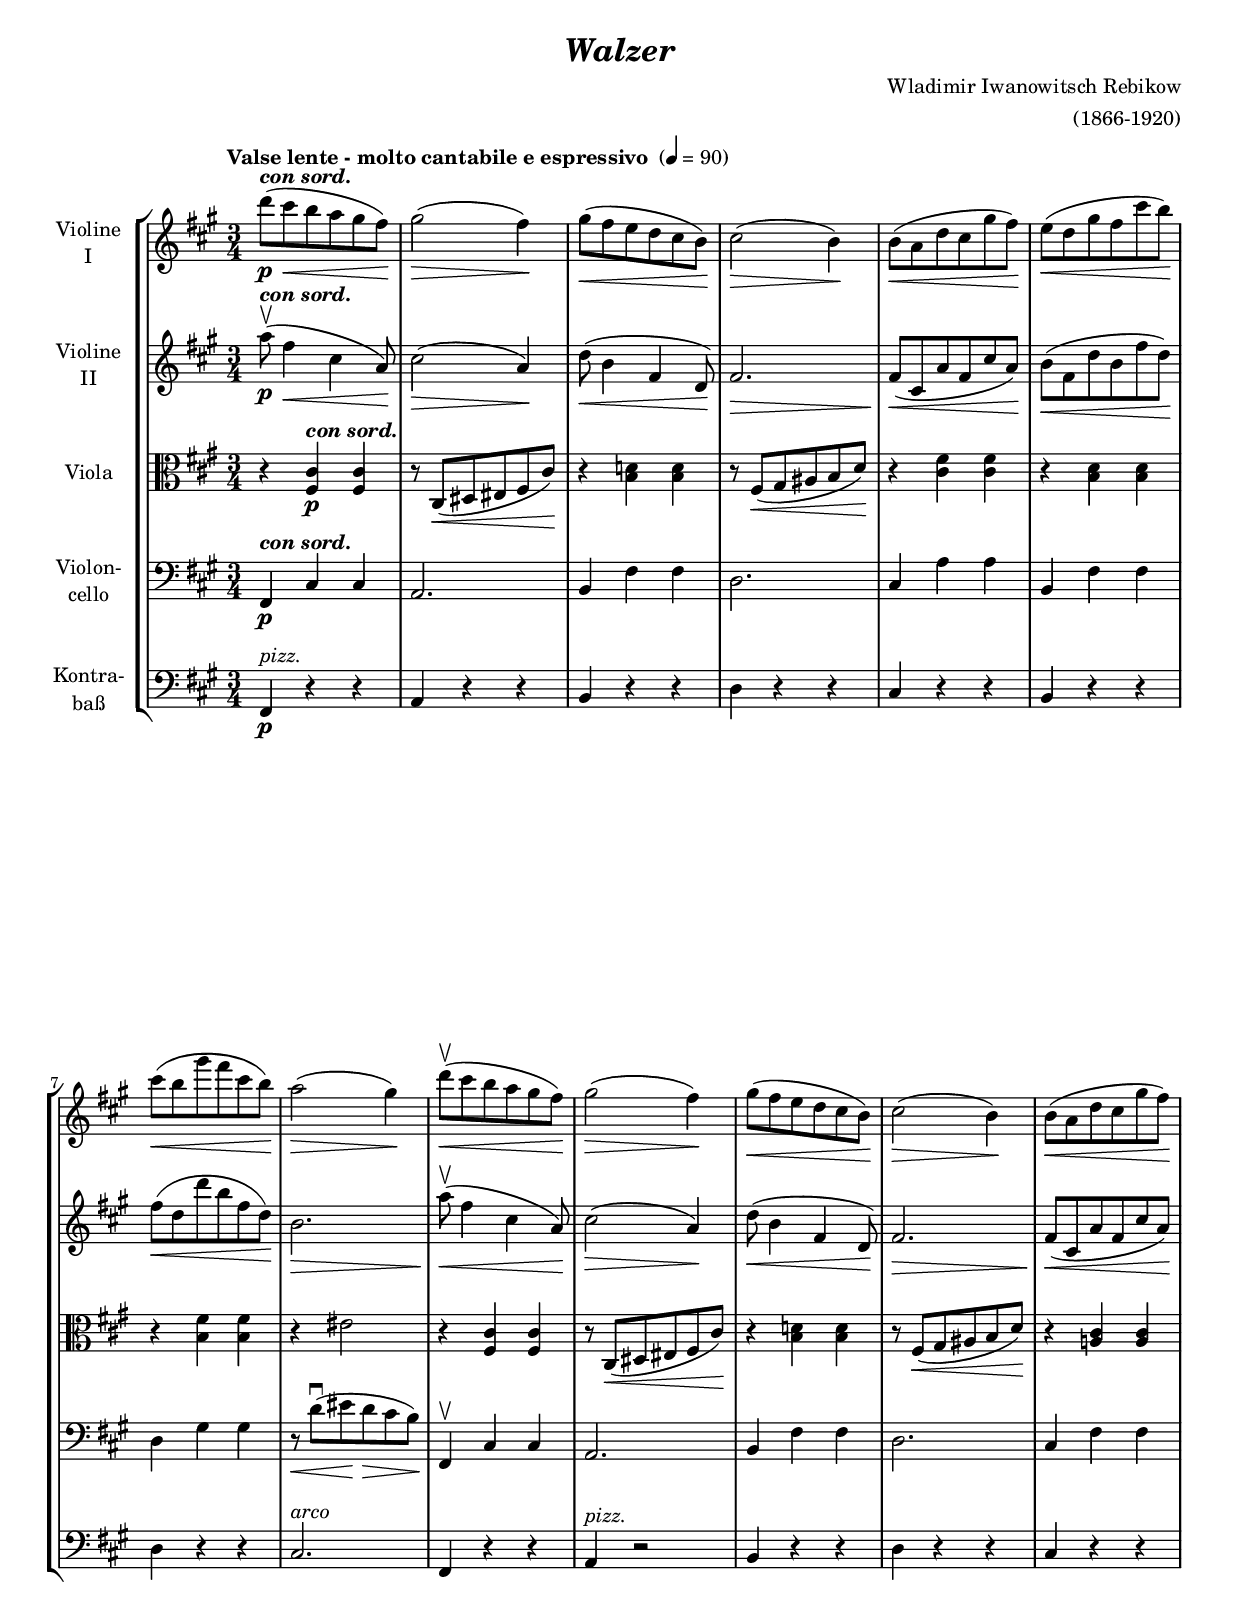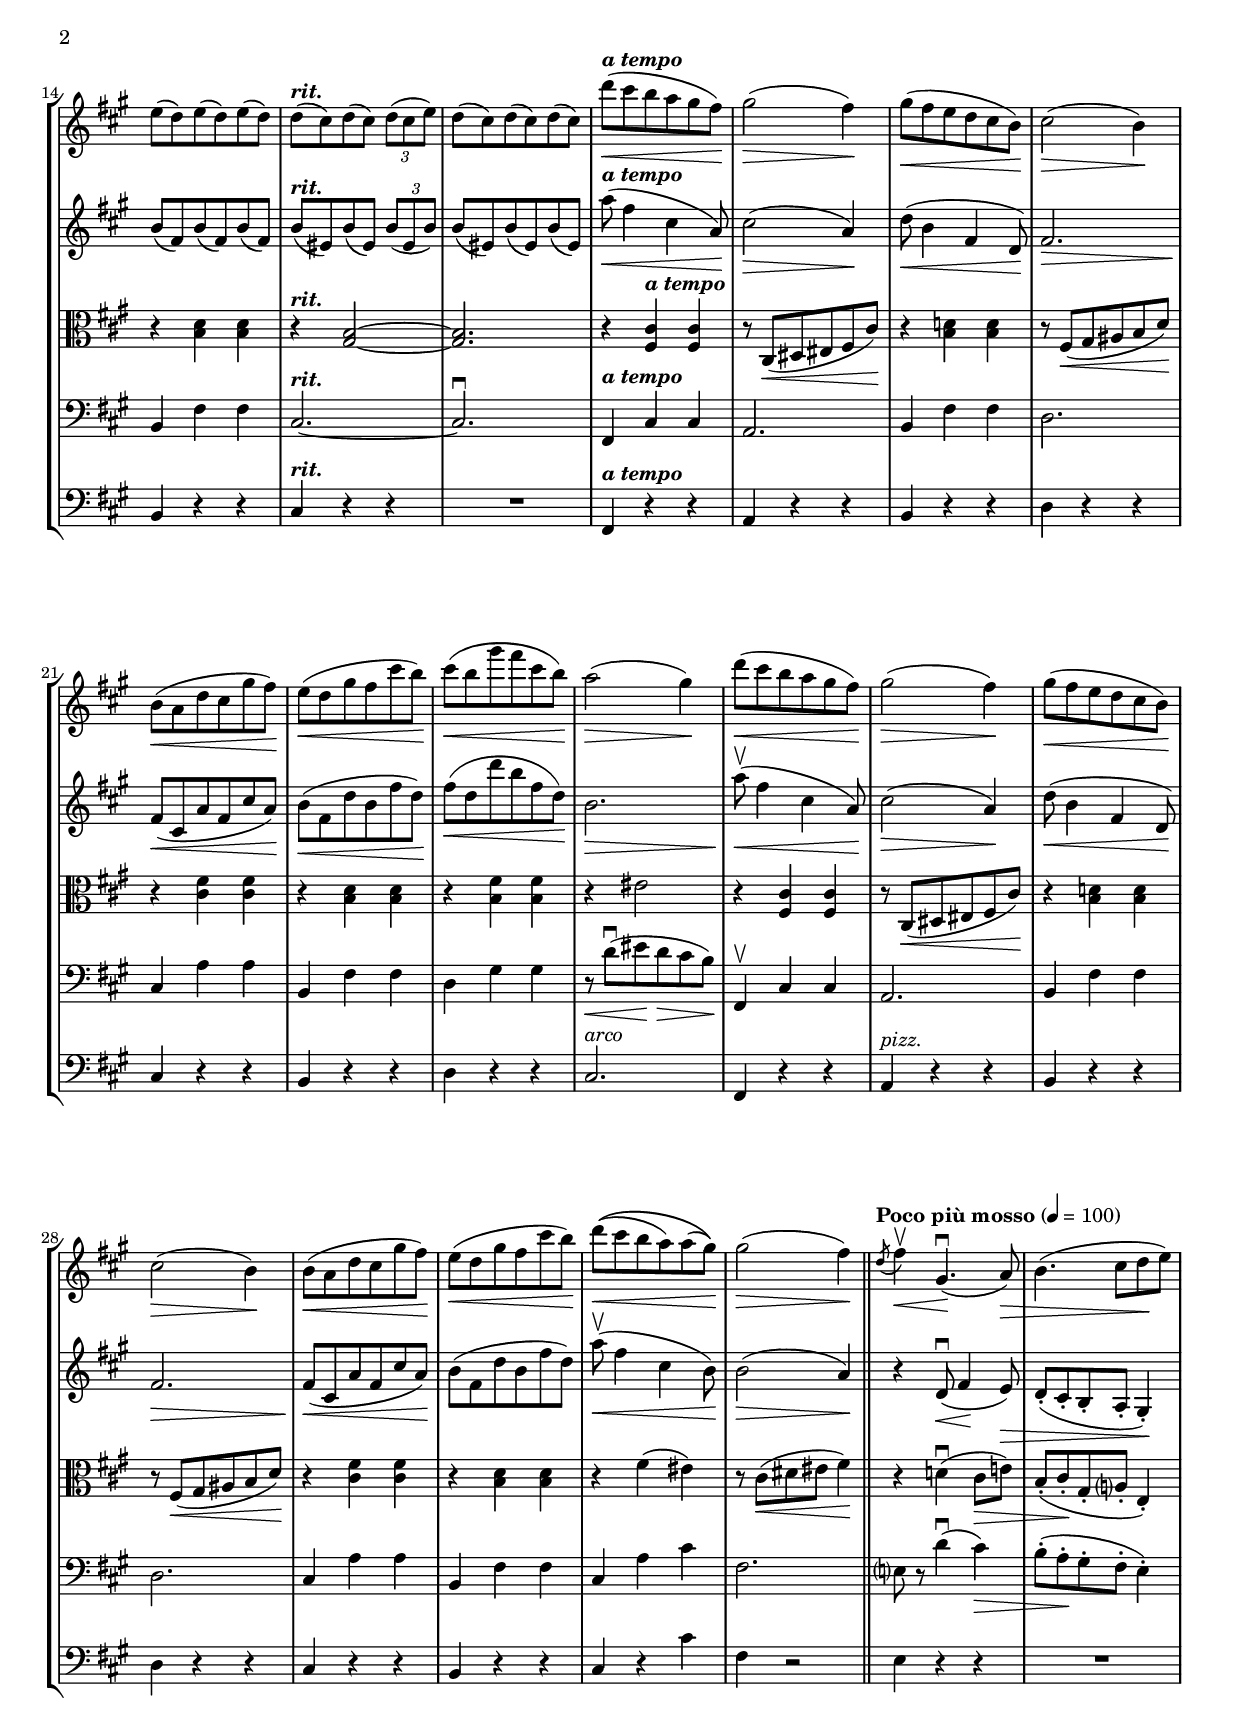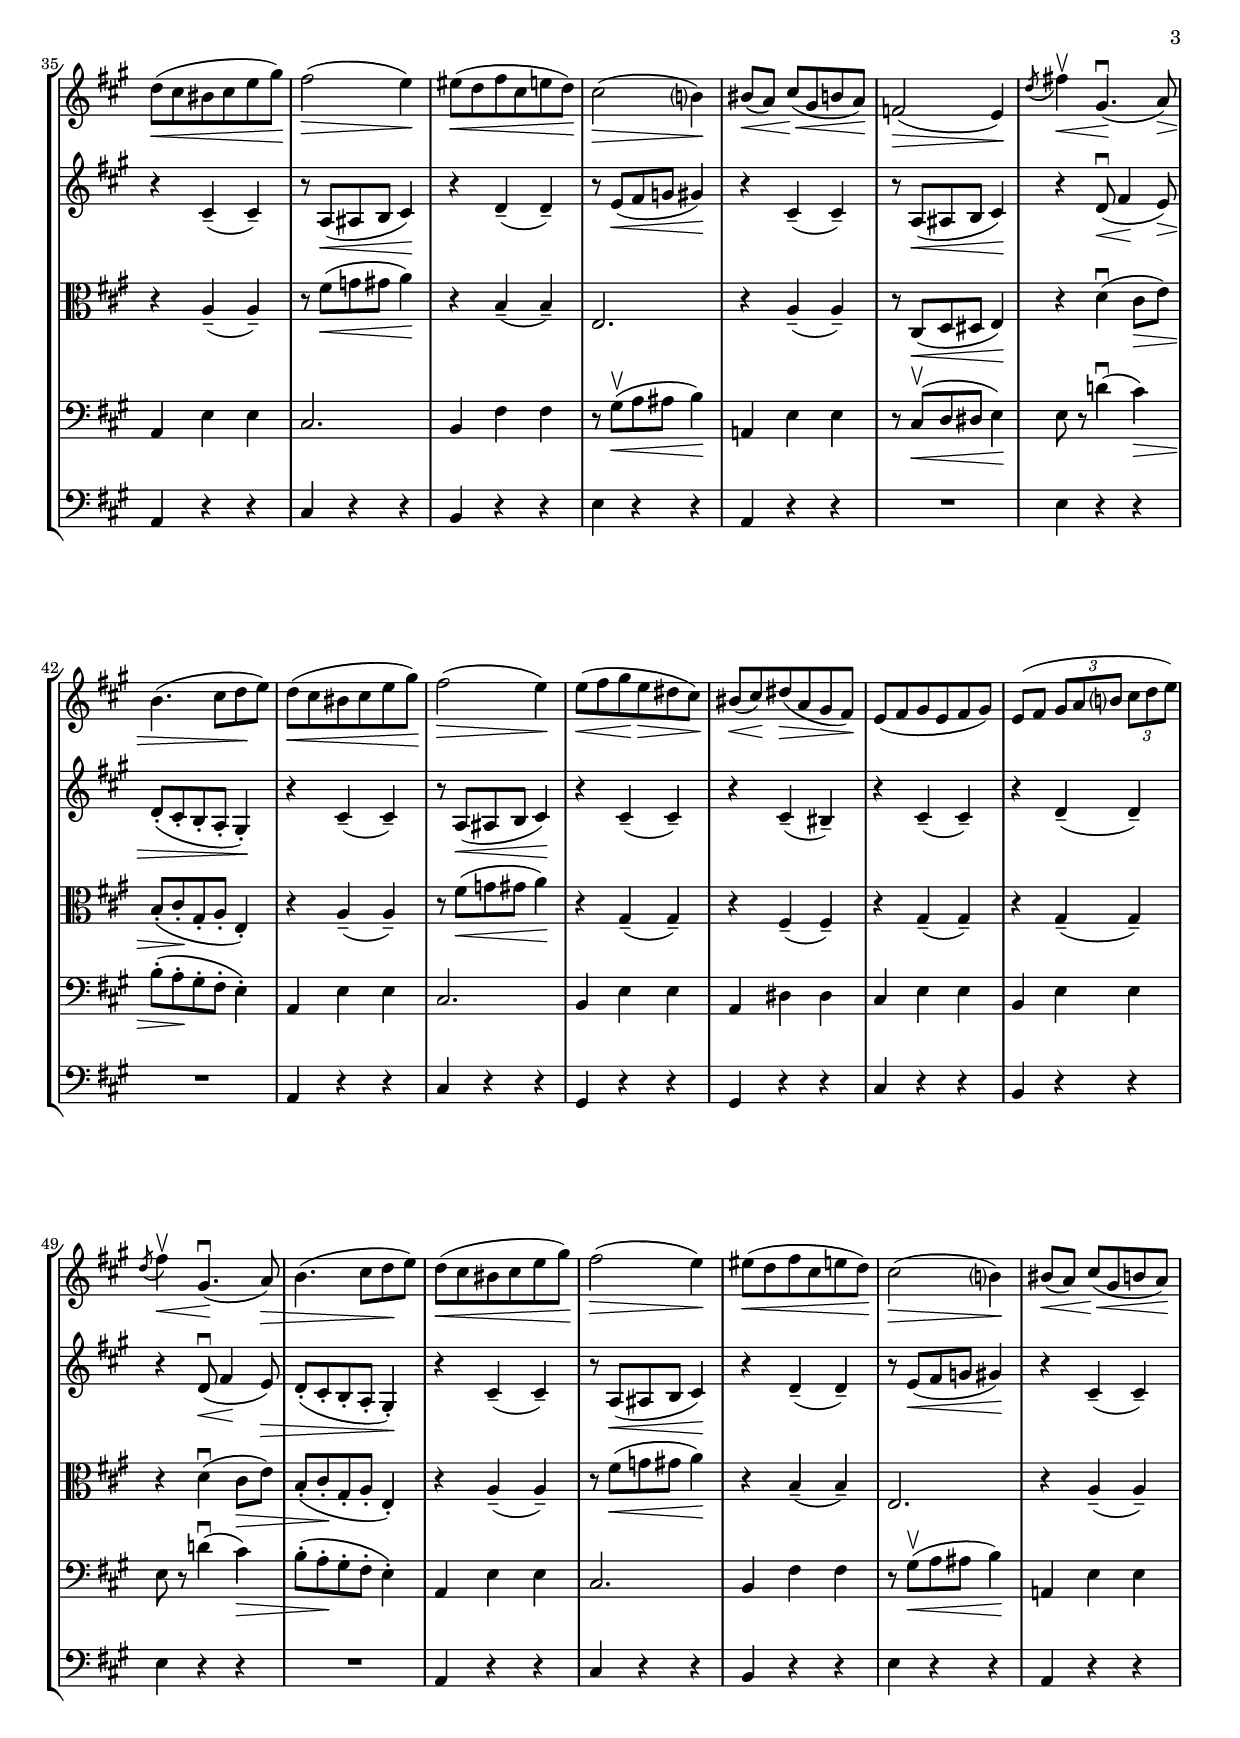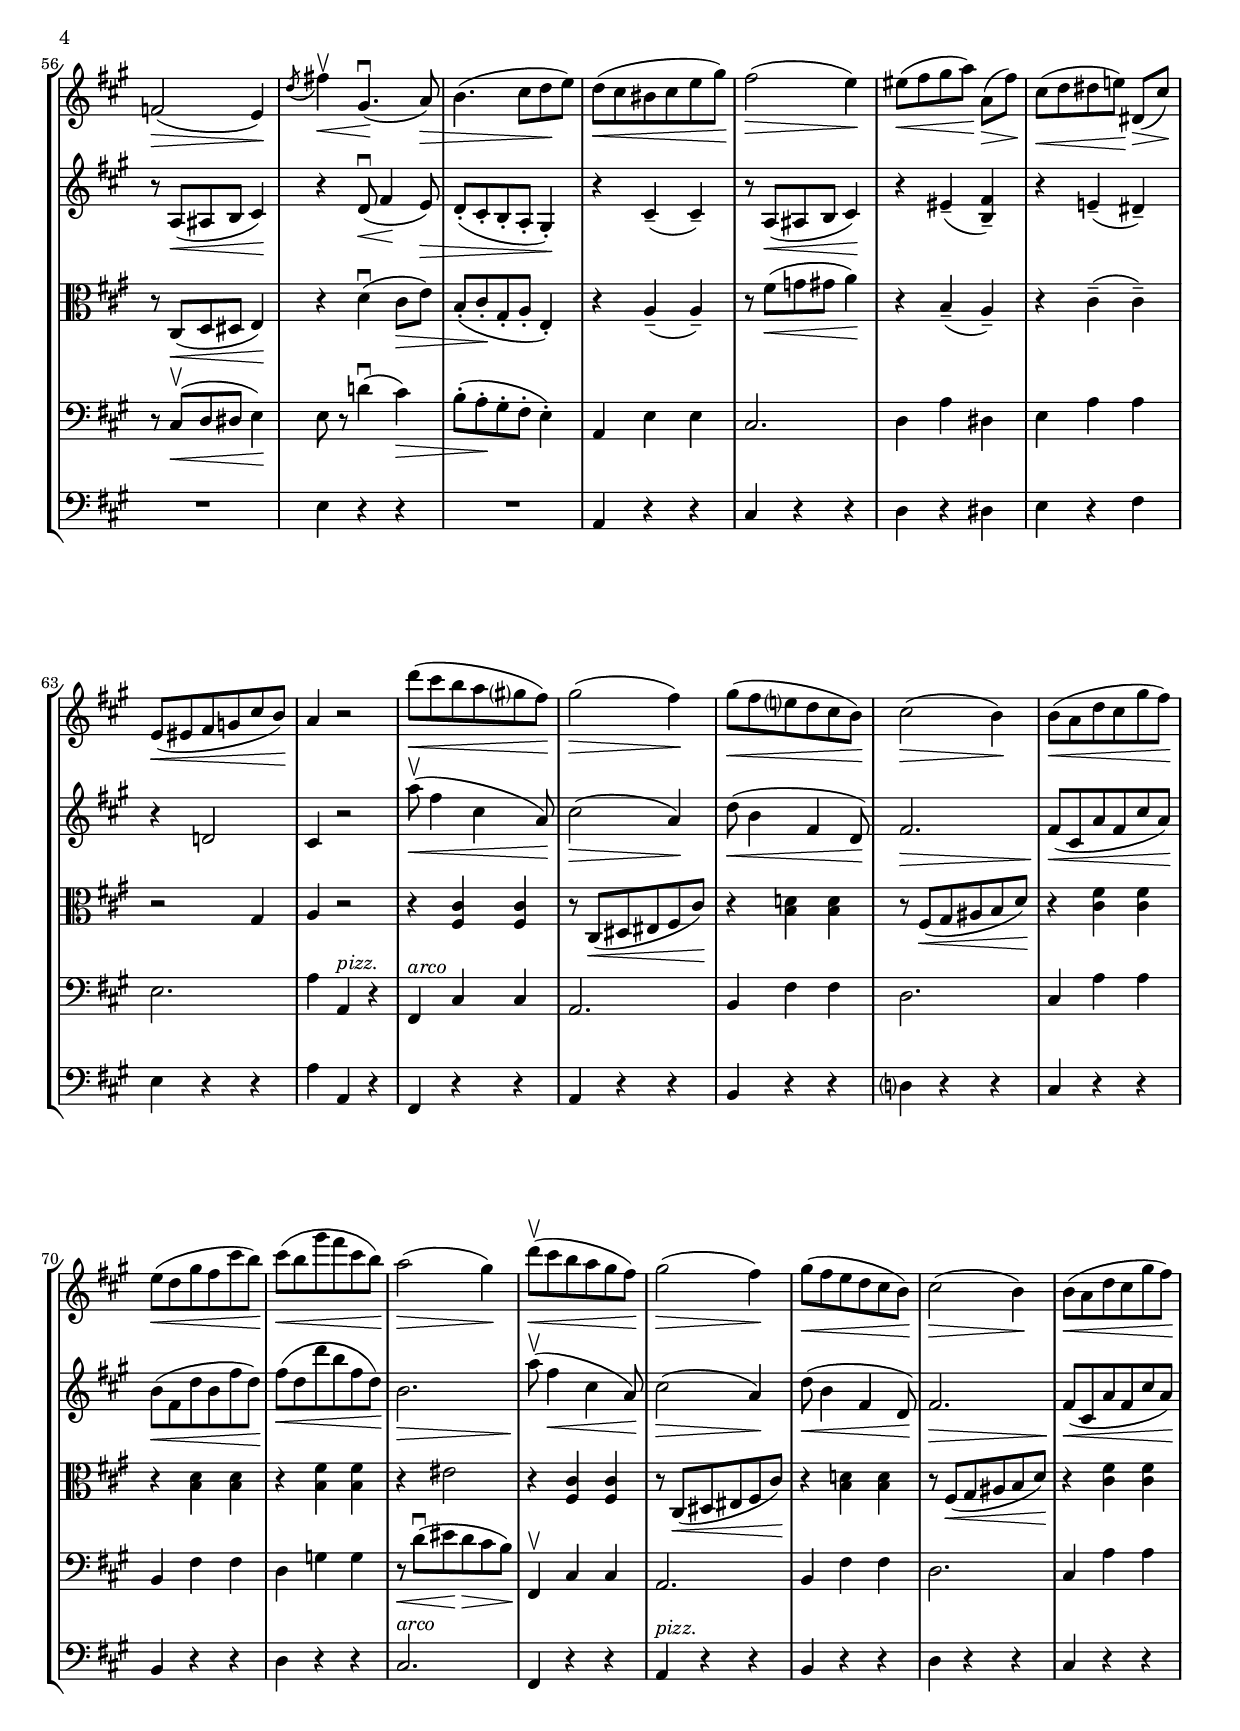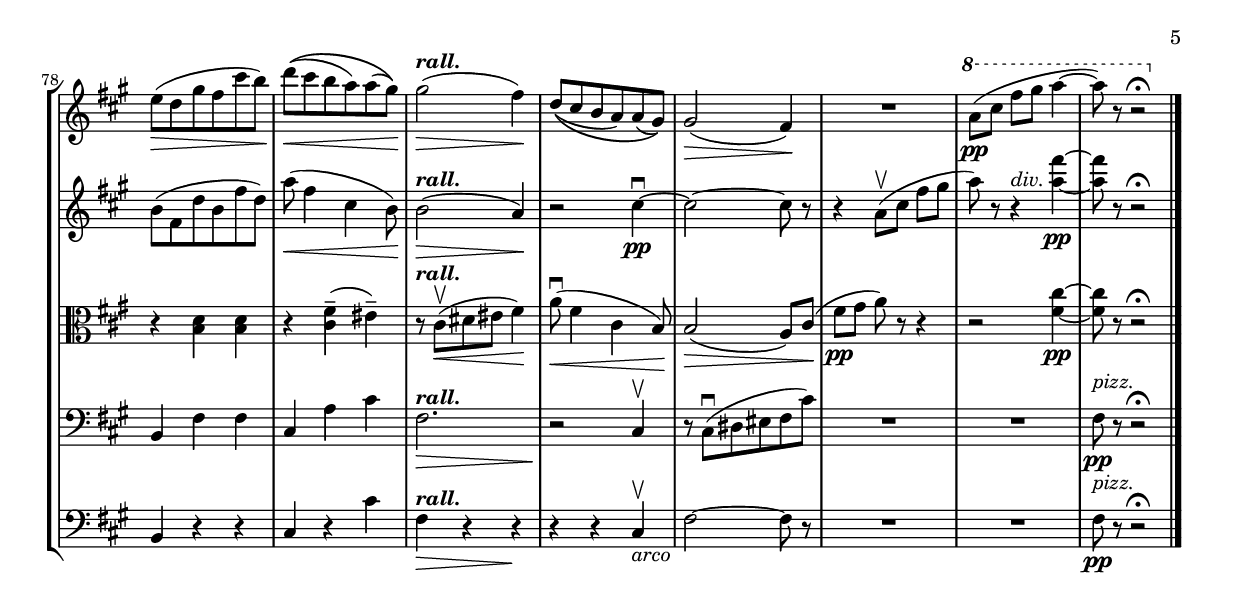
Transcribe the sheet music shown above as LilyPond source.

\version "2.14.2"
\include "deutsch.ly"

#(set-global-staff-size 17.525)

\header {
  title     = \markup \bold \italic "Walzer"
  composer  = "Wladimir Iwanowitsch Rebikow"
  arranger  = "(1866-1920)"
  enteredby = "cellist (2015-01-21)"
}

voiceconsts = {
  \key fis \minor
  \time 3/4
  \tempo "Valse lente - molto cantabile e espressivo " 4=90
  %\numericTimeSignature
  \compressFullBarRests
  \set tupletSpannerDuration = #(ly:make-moment 1 4)
  % Set default beaming for all staves
%  \set Timing.beamExceptions = #'()
%  \set Timing.baseMoment     = #(ly:make-moment 1 4)
%  \set Timing.beatStructure  = #'(1 1 1 1)
}

mihi = "clarinet"
mist = "string ensemble 1"
miba = "drawbar organ"
mikl = "acoustic grand"

arco = \markup \italic "arco"
atem = \markup \bold \italic "a tempo"
coso = \markup \bold \italic "con sord."
div  = \markup \italic "div."
pizz = \markup \italic "pizz."
rall = \markup \bold \italic "rall."
rit  = \markup \bold \italic "rit."

ppm  = { \bar "||" \tempo "Poco più mosso" 4=100 }

va = \relative c''' {
  \voiceconsts

  d8(\p^\coso cis\< h a gis fis)\!
  gis2(\> fis4)\!
  gis8(\< fis e d cis h)\!
  cis2(\> h4)\!
  h8(\< a d cis gis' fis)\!
  e(\< d gis fis cis' h)\!

  cis(\< h gis' fis cis h)\!
  a2(\> gis4)\!
  d'8(\upbow\< cis h a gis fis)\!
  gis2(\> fis4)\!
  gis8(\< fis e d cis h)\!

  cis2(\> h4)\!
  h8(\< a d cis gis' fis)\!
  e( d) e( d) e( d)
  d(^\rit cis) d( cis) \times 2/3 { d( cis e) }
  d ( cis) d ( cis) d ( cis)

  d'(^\atem\< cis h a gis fis)\!
  gis2(\> fis4)\!
  gis8(\< fis e d cis h)\!
  cis2(\> h4)\!
  h8(\< a d cis gis' fis)\!
  e(\< d gis fis cis' h)\!
  cis(\< h gis' fis cis h)\!
  a2(\> gis4)\!

  d'8(\< cis h a gis fis)\!
  gis2(\> fis4)\!
  gis8(\< fis e d cis h)\!
  cis2(\> h4)\!
  h8(\< a d cis gis' fis)\!
  e(\< d gis fis cis' h)\!
  d\((\< cis h a) a( gis)\)\!
  gis2(\> fis4)\! \ppm

  \acciaccatura d8 fis4\upbow\< gis,4.(\downbow\! a8)\>
  h4.( cis8 d\! e)
  d(\< cis his cis e gis)\!
  fis2(\> e4)\!
  eis8(\< d fis cis e d)\!
  cis2(\> h?4)\!
  his8(\< a) cis[(\< gis h a)]\!
  f2(\> e4)\!

  \acciaccatura d'8 fis!4\upbow\< gis,4.(\downbow\! a8)\>
  h4.( cis8 d\! e)
  d(\< cis his cis e gis)\!
  fis2(\> e4)\!
  e8(\< fis gis\! e\> dis cis)\!
  his(\< cis)\! dis(\> a gis fis)\!

  e( fis gis e fis gis)
  e( fis \times 2/3 { gis[ a h?] cis d e) }
  \acciaccatura d8 fis4\upbow\< gis,4.(\downbow\! a8)\>
  h4.( cis8 d\! e)
  d(\< cis his cis e gis)\!

  fis2(\> e4)\!
  eis8(\< d fis cis e d)\!
  cis2(\> h?4)\!
  his8(\< a) cis[(\< gis h a)]\!
  f2(\> e4)\!

  \acciaccatura d'8 fis!4\upbow\< gis,4.(\downbow\! a8)\>
  h4.( cis8 d\! e)
  d(\< cis his cis e gis)\!
  fis2(\> e4)\!

  eis8(\< fis gis a)\! a,[(\> fis')]\!
  cis(\< d dis e!)\! dis,[(\> cis')]\!
  e,(\< eis fis g cis h)\!
  a4 r2

  d'8(\< cis h a gis? fis)\!
  gis2(\> fis4)\!
  gis8(\< fis e? d cis h)\!
  cis2(\> h4)\!
  h8(\< a d cis gis' fis)\!
  e(\< d gis fis cis' h)\!
  cis(\< h gis' fis cis h)\!
  a2(\> gis4)\!

  d'8(\upbow\< cis h a gis fis)\!
  gis2(\> fis4)\!
  gis8(\< fis e d cis h)\!
  cis2(\> h4)\!
  h8(\< a d cis gis' fis)\!
  e(\> d gis fis cis' h)\!

  d\((\< cis h a) a( gis)\)\!
  gis2(\>^\rall fis4)\!
  d8\(( cis h a) a( gis)\)
  gis2(\> fis4)\!
  R2.
  \ottava #1
  a'8(\pp cis fis[ gis] a4~
  a8) r r2\fermata \bar "|."
}

vb = \relative c''' {
  \voiceconsts

  a8(\upbow\p^\coso fis4\< cis a8)\!
  cis2(\> a4)\!
  d8(\< h4 fis d8)\!
  fis2.\>
  fis8(\!\< cis a' fis cis' a)\!
  h(\< fis d' h fis' d)\!

  fis(\< d d' h fis d)\!
  h2.\>
  a'8(\!\upbow\< fis4 cis a8)\!
  cis2(\> a4)\!
  d8(\< h4 fis d8)\!
  fis2.\>

  fis8(\!\< cis a' fis cis' a)\!
  h( fis) h( fis) h( fis)
  h(^\rit eis,) h'( eis,) \times 2/3 { h'( eis, h') }
  h( eis,) h'( eis,) h'( eis,)

  a'(^\atem\< fis4 cis a8)\!
  cis2(\> a4)\!
  d8(\< h4 fis d8)\!
  fis2.\>
  fis8(\!\< cis a' fis cis' a)\!
  h(\< fis d' h fis' d)\!
  fis(\< d d' h fis d)\!
  h2.\>

  a'8(\!\upbow\< fis4 cis a8)\!
  cis2(\> a4)\!
  d8(\< h4 fis d8)\!
  fis2.\>
  fis8(\!\< cis a' fis cis' a)\!
  h( fis d' h fis' d)
  a'(\upbow\< fis4 cis h8)\!
  h2(\> a4)\! \ppm \grace s8

  r4 d,8(\downbow\< fis4\! e8)\>
  d(-. cis-. h-. a-. gis4)-.\!
  r cis(-- cis)--
  r8 a(\< ais h cis4)\!
  r d(-- d)--
  r8 e(\< fis g gis4)\!
  r cis,(-- cis)--
  r8 a(\< ais h cis4)\!

  r d8(\downbow\< fis4\! e8)\>
  d(-. cis-. h-. a-. gis4)-.\!
  r cis(-- cis)--
  r8 a(\< ais h cis4)\!
  r cis(-- cis)--
  r cis(-- his)--
  r cis(-- cis)--
  r d(-- d)--  

  r d8(\downbow\< fis4\! e8)\>
  d(-. cis-. h-. a-. gis4)-.\!
  r cis(-- cis)--
  r8 a(\< ais h cis4)\!
  r d(-- d)--
  r8 e(\< fis g gis4)\!
  r cis,(-- cis)--
  r8 a(\< ais h cis4)\!

  r d8(\downbow\< fis4\! e8)\>
  d(-. cis-. h-. a-. gis4)-.\!
  r cis(-- cis)--
  r8 a(\< ais h cis4)\!
  r eis--( <h fis'>--)
  r e!(-- dis)--
  r d!2
  cis4 r2

  a''8(\upbow\< fis4 cis a8)\!
  cis2(\> a4)\!
  d8(\< h4 fis d8)\!
  fis2.\>
  fis8(\!\< cis a' fis cis' a)\!
  h(\< fis d' h fis' d)\!
  fis(\< d d' h fis d)\!
  h2.\>

  a'8(\upbow\! fis4\< cis a8)\!
  cis2(\> a4)\!
  d8(\< h4 fis d8)\!
  fis2.\>
  fis8(\!\< cis a' fis cis' a)\!
  h( fis d' h fis' d)

  a'(\< fis4 cis h8)\!
  h2(^\rall\> a4)\!
  r2 cis4~\downbow\pp
  cis2~ cis8 r
  r4 a8(\upbow cis fis[ gis]
  a) r r4^\div <a fis'>~\pp
  <a fis'>8 r r2\fermata \bar "|."
}

vc = \relative c {
  \voiceconsts
  \clef "alto"

  r4 <fis cis'>\p^\coso <fis cis'>
  r8 cis(\< dis eis fis cis')\!
  r4 <h d!> <h d>
  r8 fis(\< gis ais h d)\!
  r4 <cis fis> <cis fis>
  r <h d> <h d>
  r <h fis'> <h fis'>
  r eis2

  r4 <fis, cis'> <fis cis'>
  r8 cis(\< dis eis fis cis')\!
  r4 <h d!> <h d>
  r8 fis(\< gis ais h d)\!
  r4 <a! cis> <a cis>
  r <h d> <h d>
  r^\rit <gis h>2~
  <gis h>2.

  r4 <fis cis'>^\atem <fis cis'>
  r8 cis(\< dis eis fis cis')\!
  r4 <h d!> <h d>
  r8 fis(\< gis ais h d)\!
  r4 <cis fis> <cis fis>
  r <h d> <h d>
  r <h fis'> <h fis'>
  r eis2

  r4 <fis, cis'> <fis cis'>
  r8 cis(\< dis eis fis cis')\!
  r4 <h d!> <h d>
  r8 fis(\< gis ais h d)\!
  r4 <cis fis> <cis fis>
  r <h d> <h d>
  r fis'( eis)
  r8 cis(\< dis eis fis4)\! \ppm \grace s8

  r4 d!(\downbow cis8\> e!)
  h(-. cis-.\! gis-. a?-. e4)-.
  r a(-- a)--
  r8 fis'(\< g gis a4)\!
  r h,(-- h)--
  e,2.
  r4 a(-- a)--
  r8 cis,(\< d dis e4)\!

  r d'(\downbow cis8\> e)
  h(-. cis-.\! gis-. a-. e4)-.
  r a(-- a)--
  r8 fis'(\< g gis a4)\!
  r gis,(-- gis)--
  r fis(-- fis)--
  r gis(-- gis)--
  r gis(-- gis)--

  r d'(\downbow cis8\> e)
  h(-. cis-.\! gis-. a-. e4)-.
  r a(-- a)--
  r8 fis'(\< g gis a4)\!
  r h,(-- h)--
  e,2.
  r4 a(-- a)--
  r8 cis,(\< d dis e4)\!

  r d'(\downbow cis8\> e)
  h(-. cis-.\! gis-. a-. e4)-.
  r a(-- a)--
  r8 fis'(\< g gis a4)\!
  r h,(-- a)--
  r cis(-- cis)--
  r2 gis4
  a r2

  r4 <fis cis'> <fis cis'>
  r8 cis(\< dis eis fis cis')\!
  r4 <h d!> <h d>
  r8 fis(\< gis ais h d)\!
  r4 <cis fis> <cis fis>
  r <h d> <h d>
  r <h fis'> <h fis'>
  r eis2

  r4 <fis, cis'> <fis cis'>
  r8 cis(\< dis eis fis cis')\!
  r4 <h d!> <h d>
  r8 fis(\< gis ais h d)\!
  r4 <cis fis> <cis fis>
  r <h d> <h d>
  r <cis fis>(-- eis)--

  r8^\rall cis(\upbow\< dis eis fis4)\!
  a8(\downbow\< fis4 cis h8)\!
  h2(\> a8) cis(\!
  fis[\pp gis] a) r r4
  r2 <fis cis'>4~\pp
  <fis cis'>8 r r2\fermata \bar "|."
}

vd = \relative c, {
  \voiceconsts
  \clef "bass"

  fis4^\coso\p cis' cis
  a2.
  h4 fis' fis
  d2.
  cis4 a' a
  h, fis' fis
  d gis gis
  r8\< d'(\downbow eis\! d\> cis h)\!

  fis,4\upbow cis' cis
  a2.
  h4 fis' fis
  d2.
  cis4 fis fis
  h, fis' fis
  cis2.~^\rit
  cis\downbow

  fis,4^\atem cis' cis
  a2.
  h4 fis' fis
  d2.
  cis4 a' a
  h, fis' fis
  d gis gis
  r8\< d'(\downbow eis\! d\> cis h)\!

  fis,4\upbow cis' cis
  a2.
  h4 fis' fis
  d2.
  cis4 a' a
  h, fis' fis
  cis a' cis
  fis,2. \ppm \grace s8

  e? r d'4(\downbow cis)\>
  h8(-. a-.\! gis-. fis-. e4)-.
  a, e' e
  cis2.
  h4 fis' fis
  r8 gis(\upbow\< a ais h4)\!
  a,! e' e
  r8 cis(\upbow\< d dis e4)\!

  e8 r d'!4(\downbow cis)\>
  h8(-. a-.\! gis-. fis-. e4)-.
  a, e' e
  cis2.
  h4 e e
  a, dis dis
  cis e e
  h e e

  e8 r d'!4(\downbow cis)\>
  h8(-. a-.\! gis-. fis-. e4)-.
  a, e' e
  cis2.
  h4 fis' fis
  r8 gis(\upbow\< a ais h4)\!
  a,! e' e
  r8 cis(\upbow\< d dis e4)\!

  e8 r d'!4(\downbow cis)\>
  h8(-. a-.\! gis-. fis-. e4)-.
  a, e' e
  cis2.
  d4 a' dis,
  e a a
  e2.
  a4 a,^\pizz r

  fis^\arco cis' cis
  a2.
  h4 fis' fis
  d2.
  cis4 a' a
  h, fis' fis
  d g g
  r8\< d'(\downbow eis\! d\> cis h)\!

  fis,4\upbow cis' cis
  a2.
  h4 fis' fis
  d2.
  cis4 a' a
  h, fis' fis
  cis a' cis

  fis,2.^\rall\>
  r2\! cis4\upbow
  r8 cis(\downbow dis eis fis cis')
  R2.*2
  fis,8\pp^\pizz r r2\fermata \bar "|."
}

ve = \relative c, {
  \voiceconsts
  \clef "bass"

  fis4\p^\pizz r r
  a r r
  h r r
  d r r
  cis r r
  h r r
  d r r
  cis2.^\arco

  fis,4 r r
  a^\pizz r2
  h4 r r
  d r r
  cis r r
  h r r
  cis^\rit r r
  R2.

  fis,4^\atem r r
  a r r
  h r r
  d r r
  cis r r
  h r r
  d r r
  cis2.^\arco

  fis,4 r r
  a^\pizz r r
  h r r
  d r r
  cis r r
  h r r
  cis r cis'
  fis, r2 \ppm \grace s8

  e4 r r
  R2.
  a,4 r r
  cis r r
  h r r
  e r r
  a, r r
  R2.

  e'4 r r
  R2.
  a,4 r r
  cis r r
  gis r r
  gis r r
  cis r r
  h r r

  e r r
  R2.
  a,4 r r
  cis r r
  h r r
  e r r
  a, r r
  R2.

  e'4 r r
  R2.
  a,4 r r
  cis r r
  d r dis
  e r fis
  e r r
  a a, r

  fis r r
  a r r
  h r r
  d? r r
  cis r r
  h r r
  d r r
  cis2.^\arco

  fis,4 r r
  a^\pizz r r
  h r r
  d r r
  cis r r
  h r r

  cis r cis'
  fis,^\rall\> r r\!
  r r cis\upbow_\arco
  fis2~ fis8 r
  R2.*2
  fis8\pp^\pizz r r2\fermata \bar "|."
}


music = \new StaffGroup <<
      \new Staff {
        \set Staff.midiInstrument = \mist
        \set Staff.instrumentName = \markup \center-column { "Violine" "I" }
        \transpose fis fis { \va }
      }

      \new Staff {
        \set Staff.midiInstrument = \mist
        \set Staff.instrumentName = \markup \center-column { "Violine" "II" }
        \transpose fis fis { \vb }
      }

      \new Staff {
        \set Staff.midiInstrument = \mist
        \set Staff.instrumentName = \markup \center-column { "Viola" }
        \transpose fis fis { \vc }
      }

      \new Staff {
        \set Staff.midiInstrument = \miba
        \set Staff.instrumentName = \markup \center-column { "Violon-" "cello" }
        \transpose fis fis { \vd }
      }

      \new Staff {
        \set Staff.midiInstrument = \miba
        \set Staff.instrumentName = \markup \center-column { "Kontra-" "baß" }
        \transpose fis fis { \ve }
      }
>>

\book {
  \score {
   \music
    \layout {}
  }

  \score {
    \unfoldRepeats \music

    \midi {
      \context {
        \Score
      }
    }
  }
}
